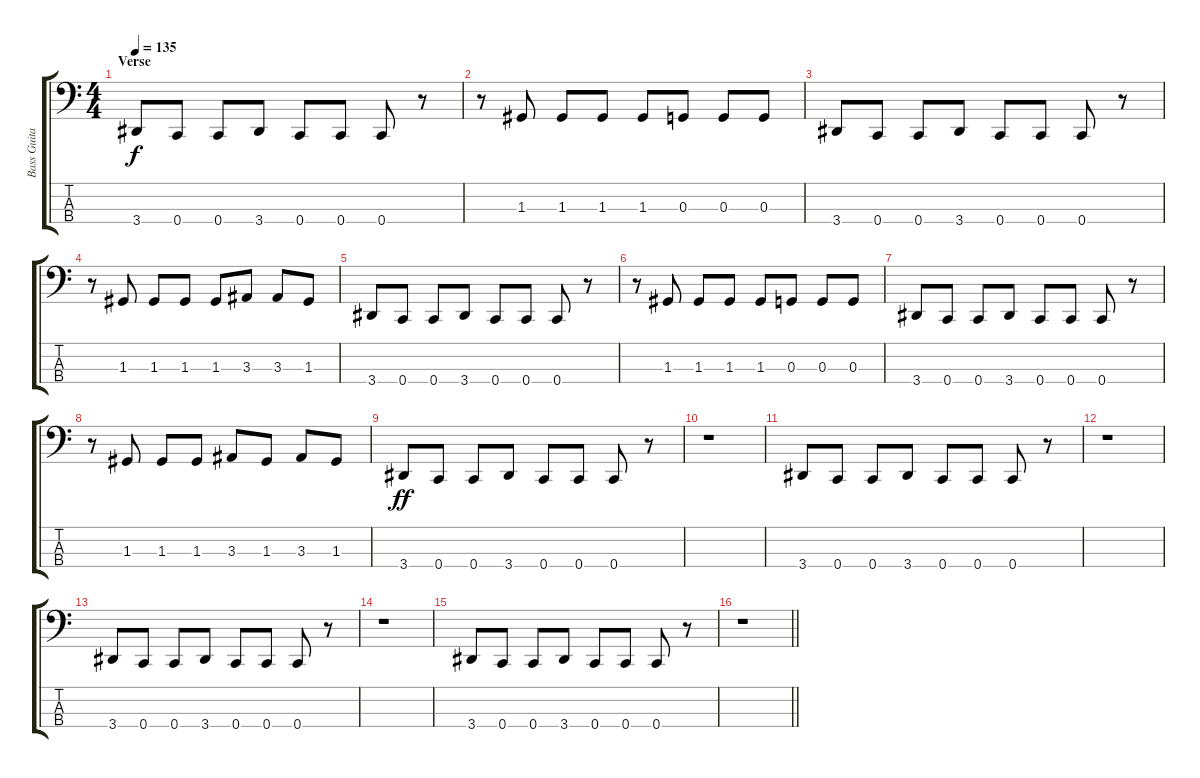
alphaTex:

\track ("Bass Guitar" "Bass Guita") {instrument electricbasspick}
\staff {score tabs}
\tuning (F2 C2 G1 C1) {hide}
\ts (4 4)
\section ("" "Verse")
\tempo 135
\clef f4
\ks c
3.4.8{dy f} 0.4.8 0.4.8 3.4.8 0.4.8 0.4.8 0.4.8 r.8 |
r.8 1.3.8 1.3.8 1.3.8 1.3.8 0.3.8 0.3.8 0.3.8 |
3.4.8 0.4.8 0.4.8 3.4.8 0.4.8 0.4.8 0.4.8 r.8 |
r.8 1.3.8 1.3.8 1.3.8 1.3.8 3.3.8 3.3.8 1.3.8 |
3.4.8 0.4.8 0.4.8 3.4.8 0.4.8 0.4.8 0.4.8 r.8 |
r.8 1.3.8 1.3.8 1.3.8 1.3.8 0.3.8 0.3.8 0.3.8 |
3.4.8 0.4.8 0.4.8 3.4.8 0.4.8 0.4.8 0.4.8 r.8 |
r.8 1.3.8 1.3.8 1.3.8 3.3.8 1.3.8 3.3.8 1.3.8 |
3.4.8{dy ff} 0.4.8 0.4.8 3.4.8 0.4.8 0.4.8 0.4.8 r.8 |
r.1 |
3.4.8 0.4.8 0.4.8 3.4.8 0.4.8 0.4.8 0.4.8 r.8 |
r.1 |
3.4.8 0.4.8 0.4.8 3.4.8 0.4.8 0.4.8 0.4.8 r.8 |
r.1 |
3.4.8 0.4.8 0.4.8 3.4.8 0.4.8 0.4.8 0.4.8 r.8 |
\barLineRight lightlight
r.1
